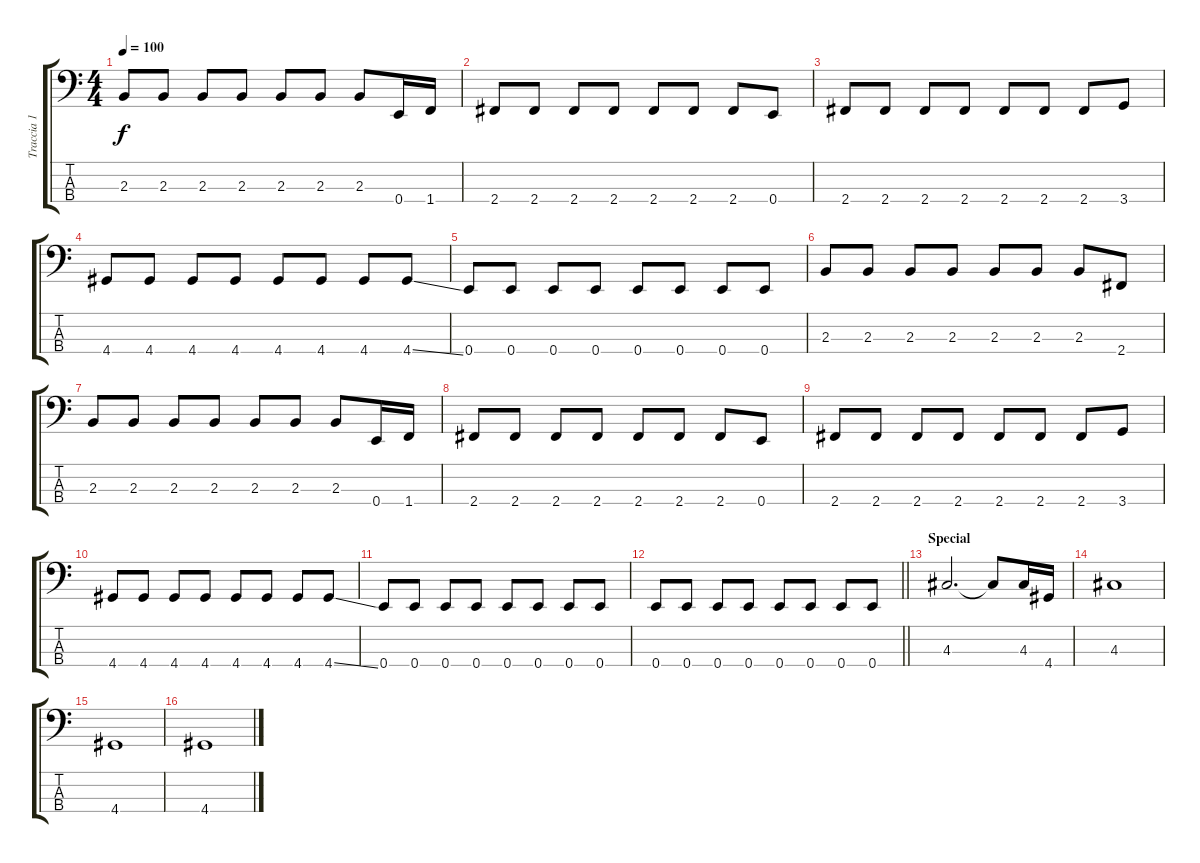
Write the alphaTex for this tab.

\track ("Traccia 1" "Traccia 1") {instrument electricbasspick}
\staff {score tabs}
\tuning (G2 D2 A1 E1) {hide}
\ts (4 4)
\tempo 100
\clef f4
\ks c
2.3.8{dy f} 2.3.8 2.3.8 2.3.8 2.3.8 2.3.8 2.3.8 0.4.16 1.4.16 |
2.4.8 2.4.8 2.4.8 2.4.8 2.4.8 2.4.8 2.4.8 0.4.8 |
2.4.8 2.4.8 2.4.8 2.4.8 2.4.8 2.4.8 2.4.8 3.4.8 |
4.4.8 4.4.8 4.4.8 4.4.8 4.4.8 4.4.8 4.4.8 4.4{ss}.8 |
0.4.8 0.4.8 0.4.8 0.4.8 0.4.8 0.4.8 0.4.8 0.4.8 |
2.3.8 2.3.8 2.3.8 2.3.8 2.3.8 2.3.8 2.3.8 2.4.8 |
2.3.8 2.3.8 2.3.8 2.3.8 2.3.8 2.3.8 2.3.8 0.4.16 1.4.16 |
2.4.8 2.4.8 2.4.8 2.4.8 2.4.8 2.4.8 2.4.8 0.4.8 |
2.4.8 2.4.8 2.4.8 2.4.8 2.4.8 2.4.8 2.4.8 3.4.8 |
4.4.8 4.4.8 4.4.8 4.4.8 4.4.8 4.4.8 4.4.8 4.4{ss}.8 |
0.4.8 0.4.8 0.4.8 0.4.8 0.4.8 0.4.8 0.4.8 0.4.8 |
\barLineRight lightlight
0.4.8 0.4.8 0.4.8 0.4.8 0.4.8 0.4.8 0.4.8 0.4.8 |
\section ("" "Special")
4.3.2{d} 4.3{t}.8 4.3.16 4.4.16 |
4.3.1 |
4.4.1 |
4.4.1
